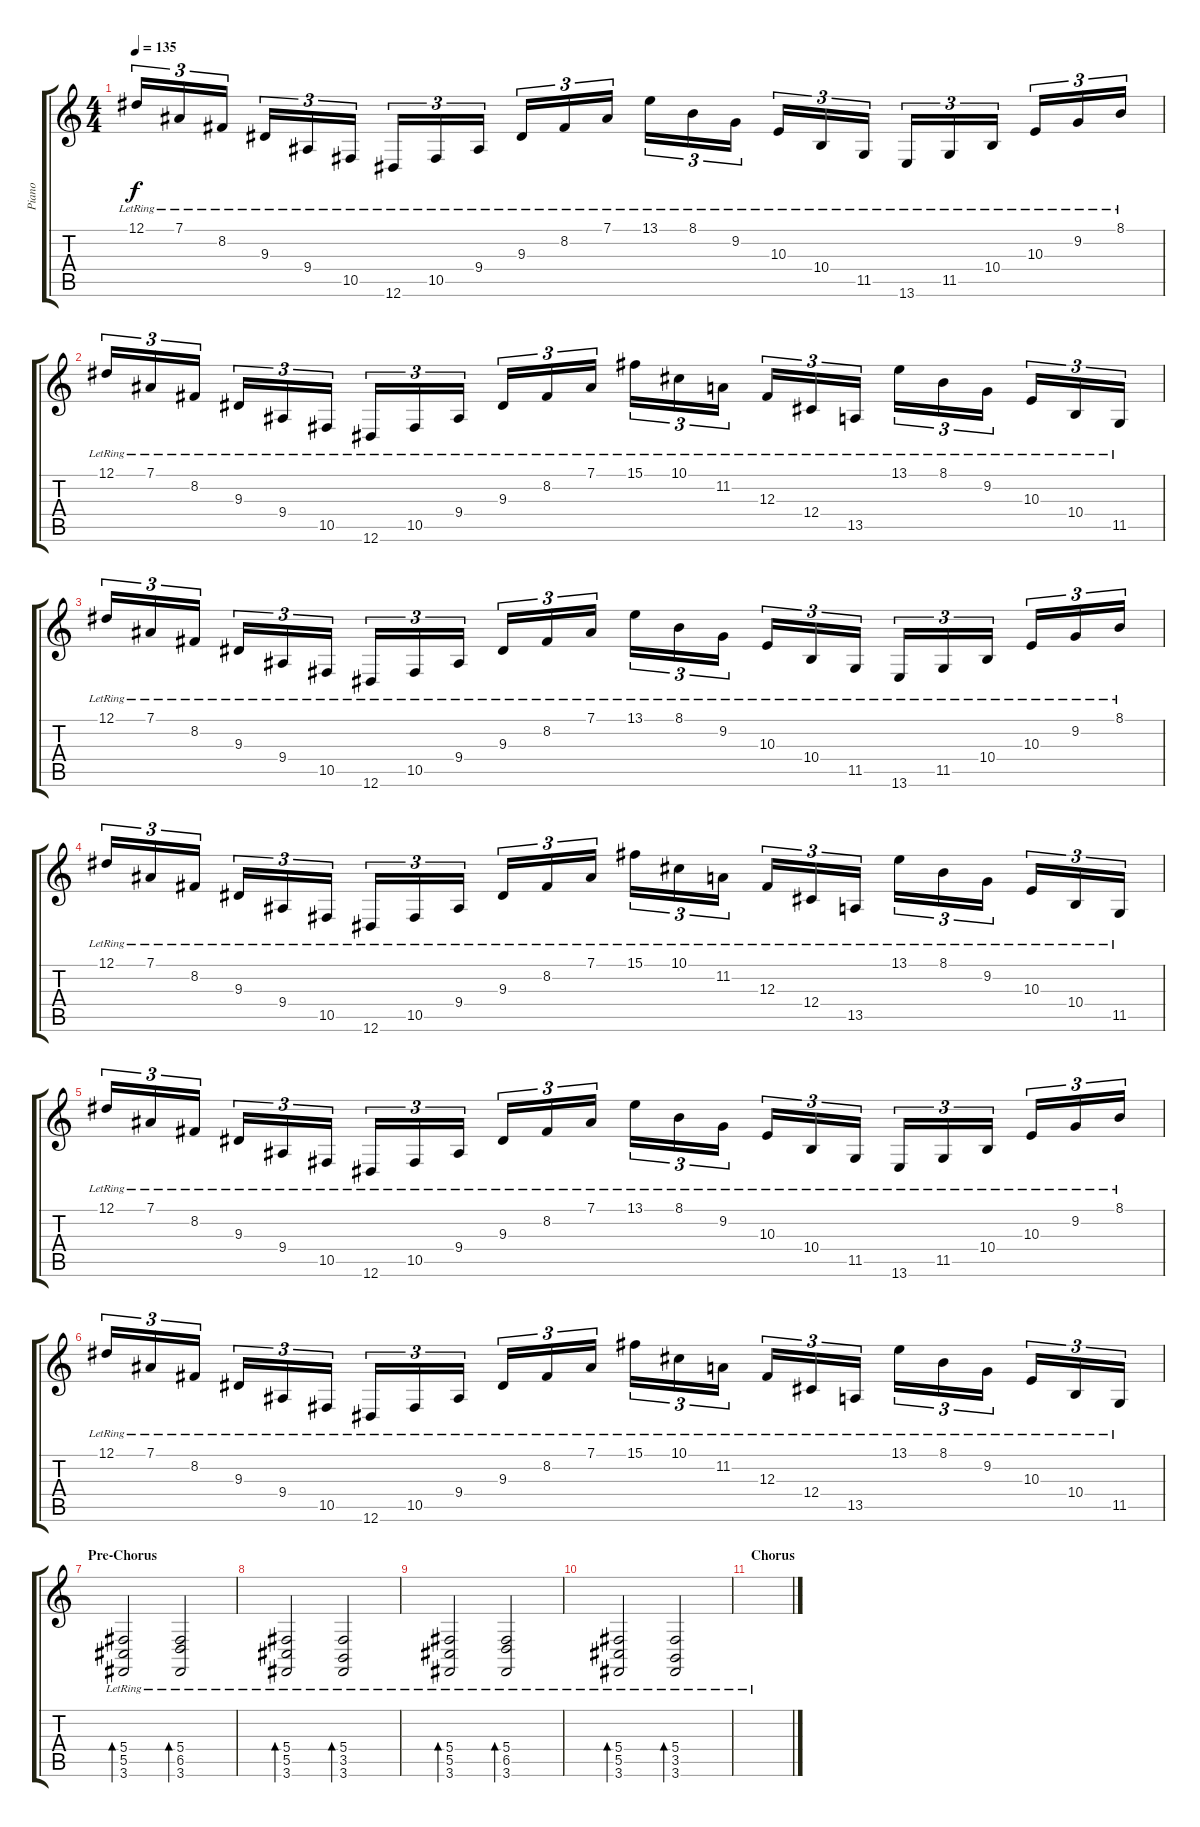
\track ("Piano" "Piano") {instrument brightacousticpiano}
\staff {score tabs}
\tuning (Eb4 Bb3 Gb3 Db3 Ab2 Eb2) {hide}
\ts (4 4)
\tempo 135
\clef g2
\ks c
12.1{lr}.16{tu (3 2) dy f} 7.1{lr}.16{tu (3 2)} 8.2{lr}.16{tu (3 2)} 9.3{lr}.16{tu (3 2)} 9.4{lr}.16{tu (3 2)} 10.5{lr}.16{tu (3 2)} 12.6{lr}.16{tu (3 2)} 10.5{lr}.16{tu (3 2)} 9.4{lr}.16{tu (3 2)} 9.3{lr}.16{tu (3 2)} 8.2{lr}.16{tu (3 2)} 7.1{lr}.16{tu (3 2)} 13.1{lr}.16{tu (3 2)} 8.1{lr}.16{tu (3 2)} 9.2{lr}.16{tu (3 2)} 10.3{lr}.16{tu (3 2)} 10.4{lr}.16{tu (3 2)} 11.5{lr}.16{tu (3 2)} 13.6{lr}.16{tu (3 2)} 11.5{lr}.16{tu (3 2)} 10.4{lr}.16{tu (3 2)} 10.3{lr}.16{tu (3 2)} 9.2{lr}.16{tu (3 2)} 8.1{lr}.16{tu (3 2)} |
12.1{lr}.16{tu (3 2)} 7.1{lr}.16{tu (3 2)} 8.2{lr}.16{tu (3 2)} 9.3{lr}.16{tu (3 2)} 9.4{lr}.16{tu (3 2)} 10.5{lr}.16{tu (3 2)} 12.6{lr}.16{tu (3 2)} 10.5{lr}.16{tu (3 2)} 9.4{lr}.16{tu (3 2)} 9.3{lr}.16{tu (3 2)} 8.2{lr}.16{tu (3 2)} 7.1{lr}.16{tu (3 2)} 15.1{lr}.16{tu (3 2)} 10.1{lr}.16{tu (3 2)} 11.2{lr}.16{tu (3 2)} 12.3{lr}.16{tu (3 2)} 12.4{lr}.16{tu (3 2)} 13.5{lr}.16{tu (3 2)} 13.1{lr}.16{tu (3 2)} 8.1{lr}.16{tu (3 2)} 9.2{lr}.16{tu (3 2)} 10.3{lr}.16{tu (3 2)} 10.4{lr}.16{tu (3 2)} 11.5{lr}.16{tu (3 2)} |
12.1{lr}.16{tu (3 2)} 7.1{lr}.16{tu (3 2)} 8.2{lr}.16{tu (3 2)} 9.3{lr}.16{tu (3 2)} 9.4{lr}.16{tu (3 2)} 10.5{lr}.16{tu (3 2)} 12.6{lr}.16{tu (3 2)} 10.5{lr}.16{tu (3 2)} 9.4{lr}.16{tu (3 2)} 9.3{lr}.16{tu (3 2)} 8.2{lr}.16{tu (3 2)} 7.1{lr}.16{tu (3 2)} 13.1{lr}.16{tu (3 2)} 8.1{lr}.16{tu (3 2)} 9.2{lr}.16{tu (3 2)} 10.3{lr}.16{tu (3 2)} 10.4{lr}.16{tu (3 2)} 11.5{lr}.16{tu (3 2)} 13.6{lr}.16{tu (3 2)} 11.5{lr}.16{tu (3 2)} 10.4{lr}.16{tu (3 2)} 10.3{lr}.16{tu (3 2)} 9.2{lr}.16{tu (3 2)} 8.1{lr}.16{tu (3 2)} |
12.1{lr}.16{tu (3 2)} 7.1{lr}.16{tu (3 2)} 8.2{lr}.16{tu (3 2)} 9.3{lr}.16{tu (3 2)} 9.4{lr}.16{tu (3 2)} 10.5{lr}.16{tu (3 2)} 12.6{lr}.16{tu (3 2)} 10.5{lr}.16{tu (3 2)} 9.4{lr}.16{tu (3 2)} 9.3{lr}.16{tu (3 2)} 8.2{lr}.16{tu (3 2)} 7.1{lr}.16{tu (3 2)} 15.1{lr}.16{tu (3 2)} 10.1{lr}.16{tu (3 2)} 11.2{lr}.16{tu (3 2)} 12.3{lr}.16{tu (3 2)} 12.4{lr}.16{tu (3 2)} 13.5{lr}.16{tu (3 2)} 13.1{lr}.16{tu (3 2)} 8.1{lr}.16{tu (3 2)} 9.2{lr}.16{tu (3 2)} 10.3{lr}.16{tu (3 2)} 10.4{lr}.16{tu (3 2)} 11.5{lr}.16{tu (3 2)} |
12.1{lr}.16{tu (3 2)} 7.1{lr}.16{tu (3 2)} 8.2{lr}.16{tu (3 2)} 9.3{lr}.16{tu (3 2)} 9.4{lr}.16{tu (3 2)} 10.5{lr}.16{tu (3 2)} 12.6{lr}.16{tu (3 2)} 10.5{lr}.16{tu (3 2)} 9.4{lr}.16{tu (3 2)} 9.3{lr}.16{tu (3 2)} 8.2{lr}.16{tu (3 2)} 7.1{lr}.16{tu (3 2)} 13.1{lr}.16{tu (3 2)} 8.1{lr}.16{tu (3 2)} 9.2{lr}.16{tu (3 2)} 10.3{lr}.16{tu (3 2)} 10.4{lr}.16{tu (3 2)} 11.5{lr}.16{tu (3 2)} 13.6{lr}.16{tu (3 2)} 11.5{lr}.16{tu (3 2)} 10.4{lr}.16{tu (3 2)} 10.3{lr}.16{tu (3 2)} 9.2{lr}.16{tu (3 2)} 8.1{lr}.16{tu (3 2)} |
12.1{lr}.16{tu (3 2)} 7.1{lr}.16{tu (3 2)} 8.2{lr}.16{tu (3 2)} 9.3{lr}.16{tu (3 2)} 9.4{lr}.16{tu (3 2)} 10.5{lr}.16{tu (3 2)} 12.6{lr}.16{tu (3 2)} 10.5{lr}.16{tu (3 2)} 9.4{lr}.16{tu (3 2)} 9.3{lr}.16{tu (3 2)} 8.2{lr}.16{tu (3 2)} 7.1{lr}.16{tu (3 2)} 15.1{lr}.16{tu (3 2)} 10.1{lr}.16{tu (3 2)} 11.2{lr}.16{tu (3 2)} 12.3{lr}.16{tu (3 2)} 12.4{lr}.16{tu (3 2)} 13.5{lr}.16{tu (3 2)} 13.1{lr}.16{tu (3 2)} 8.1{lr}.16{tu (3 2)} 9.2{lr}.16{tu (3 2)} 10.3{lr}.16{tu (3 2)} 10.4{lr}.16{tu (3 2)} 11.5{lr}.16{tu (3 2)} |
\section ("" "Pre-Chorus")
(5.4{lr} 5.5{lr} 3.6{lr}).2{bd 480} (5.4{lr} 6.5{lr} 3.6{lr}).2{bd 480} |
(5.4{lr} 5.5{lr} 3.6{lr}).2{bd 480} (5.4{lr} 3.5{lr} 3.6{lr}).2{bd 480} |
(5.4{lr} 5.5{lr} 3.6{lr}).2{bd 480} (5.4{lr} 6.5{lr} 3.6{lr}).2{bd 480} |
(5.4{lr} 5.5{lr} 3.6{lr}).2{bd 480} (5.4{lr} 3.5{lr} 3.6{lr}).2{bd 480} |
\section ("" "Chorus")
